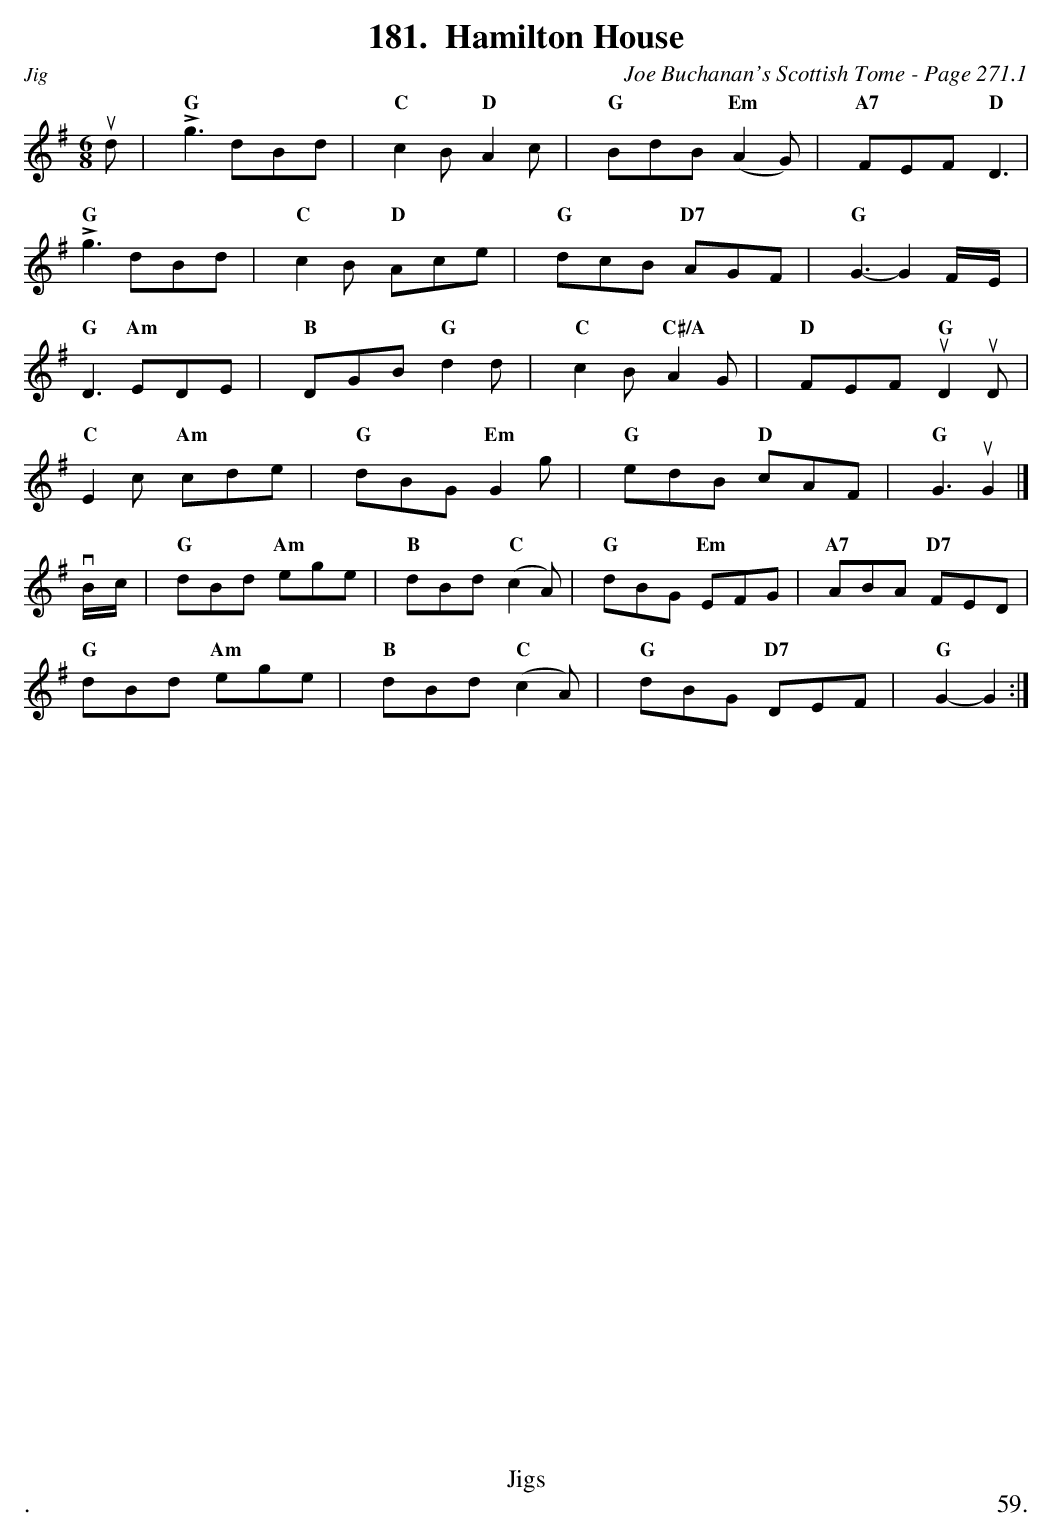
X:1
T:Hamilton House
C:Joe Buchanan's Scottish Tome - Page 271.1
L:1/8
M:6/8
K:G
ud | !>!"G"g3 dBd | "C"c2 B "D"A2 c | "G"BdB "Em"(A2 G) | "A7"FEF "D"D3 |
!>!"G"g3 dBd | "C"c2 B "D"Ace | "G"dcB "D7"AGF | "G"G3- G2 F/E/ |
"G"D3 "Am"EDE | "B"DGB "G"d2 d | "C"c2 B "C#/A"A2 G | "D"FEF "G"uD2 uD |
"C"E2 c "Am"cde | "G"dBG "Em"G2 g | "G"edB "D"cAF | "G"G3 uG2 |]
vB/c/ | "G"dBd "Am"ege | "B"dBd "C"(c2 A) | "G"dBG "Em"EFG | "A7"ABA "D7"FED |
"G"dBd "Am"ege | "B"dBd "C"(c2 A) | "G"dBG "D7"DEF | "G"G2- G2 :|
